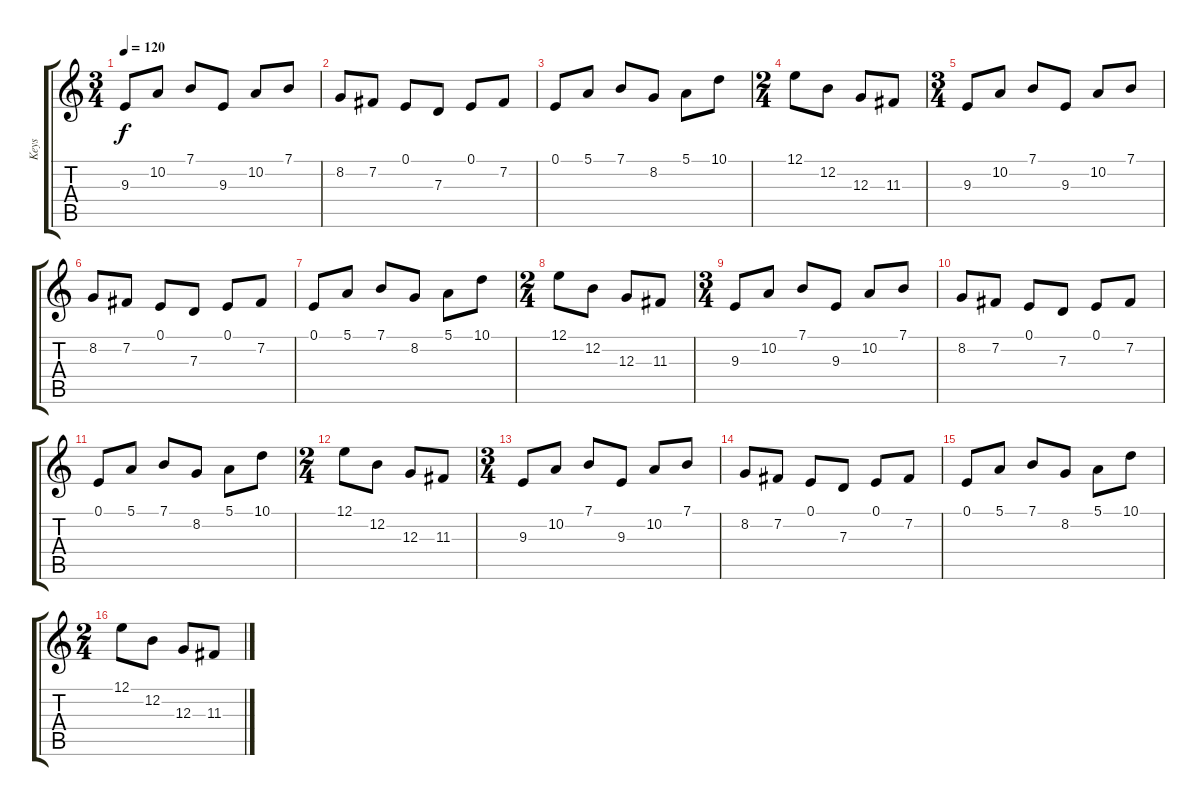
\track ("Keys" "Keys") {instrument fx8scifi}
\staff {score tabs}
\tuning (E4 B3 G3 D3 A2 E2) {hide}
\ts (3 4)
\tempo 120
\clef g2
\ks c
9.3.8{dy f} 10.2.8 7.1.8 9.3.8 10.2.8 7.1.8 |
8.2.8 7.2.8 0.1.8 7.3.8 0.1.8 7.2.8 |
0.1.8 5.1.8 7.1.8 8.2.8 5.1.8 10.1.8 |
\ts (2 4)
12.1.8 12.2.8 12.3.8 11.3.8 |
\ts (3 4)
9.3.8 10.2.8 7.1.8 9.3.8 10.2.8 7.1.8 |
8.2.8 7.2.8 0.1.8 7.3.8 0.1.8 7.2.8 |
0.1.8 5.1.8 7.1.8 8.2.8 5.1.8 10.1.8 |
\ts (2 4)
12.1.8 12.2.8 12.3.8 11.3.8 |
\ts (3 4)
9.3.8 10.2.8 7.1.8 9.3.8 10.2.8 7.1.8 |
8.2.8 7.2.8 0.1.8 7.3.8 0.1.8 7.2.8 |
0.1.8 5.1.8 7.1.8 8.2.8 5.1.8 10.1.8 |
\ts (2 4)
12.1.8 12.2.8 12.3.8 11.3.8 |
\ts (3 4)
9.3.8 10.2.8 7.1.8 9.3.8 10.2.8 7.1.8 |
8.2.8 7.2.8 0.1.8 7.3.8 0.1.8 7.2.8 |
0.1.8 5.1.8 7.1.8 8.2.8 5.1.8 10.1.8 |
\ts (2 4)
12.1.8 12.2.8 12.3.8 11.3.8
